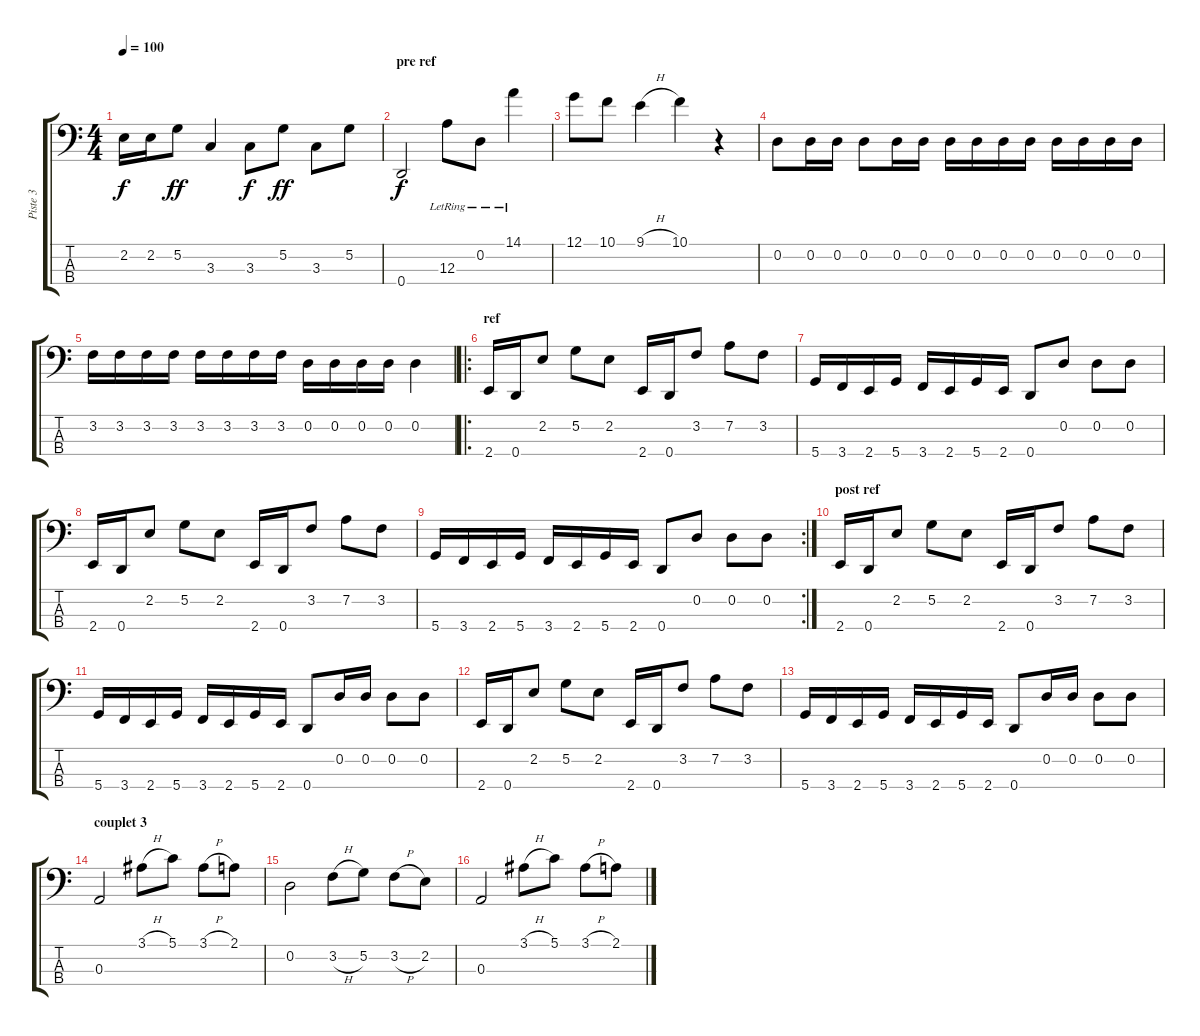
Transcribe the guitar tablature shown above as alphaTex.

\track ("Piste 3" "Piste 3") {instrument electricbasspick}
\staff {score tabs}
\tuning (G2 D2 A1 D1) {hide}
\ts (4 4)
\tempo 100
\clef f4
\ks c
2.2.16{dy f} 2.2.16 5.2.8{dy ff} 3.3.4 3.3.8{dy f} 5.2.8{dy ff} 3.3.8 5.2.8 |
\section ("" "pre ref")
0.4.2{dy f} 12.3{lr}.8 0.2{lr}.8 14.1{lr}.4 |
12.1.8 10.1.8 9.1{h}.4 10.1.4 r.4 |
0.2.8 0.2.16 0.2.16 0.2.8 0.2.16 0.2.16 0.2.16 0.2.16 0.2.16 0.2.16 0.2.16 0.2.16 0.2.16 0.2.16 |
3.2.16 3.2.16 3.2.16 3.2.16 3.2.16 3.2.16 3.2.16 3.2.16 0.2.16 0.2.16 0.2.16 0.2.16 0.2.4 |
\ro
\section ("" "ref")
2.4.16 0.4.16 2.2.8 5.2.8 2.2.8 2.4.16 0.4.16 3.2.8 7.2.8 3.2.8 |
5.4.16 3.4.16 2.4.16 5.4.16 3.4.16 2.4.16 5.4.16 2.4.16 0.4.8 0.2.8 0.2.8 0.2.8 |
2.4.16 0.4.16 2.2.8 5.2.8 2.2.8 2.4.16 0.4.16 3.2.8 7.2.8 3.2.8 |
\rc 2
5.4.16 3.4.16 2.4.16 5.4.16 3.4.16 2.4.16 5.4.16 2.4.16 0.4.8 0.2.8 0.2.8 0.2.8 |
\section ("" "post ref")
2.4.16 0.4.16 2.2.8 5.2.8 2.2.8 2.4.16 0.4.16 3.2.8 7.2.8 3.2.8 |
5.4.16 3.4.16 2.4.16 5.4.16 3.4.16 2.4.16 5.4.16 2.4.16 0.4.8 0.2.16 0.2.16 0.2.8 0.2.8 |
2.4.16 0.4.16 2.2.8 5.2.8 2.2.8 2.4.16 0.4.16 3.2.8 7.2.8 3.2.8 |
5.4.16 3.4.16 2.4.16 5.4.16 3.4.16 2.4.16 5.4.16 2.4.16 0.4.8 0.2.16 0.2.16 0.2.8 0.2.8 |
\section ("" "couplet 3")
0.3.2 3.1{h}.8 5.1.8 3.1{h}.8 2.1.8 |
0.2.2 3.2{h}.8 5.2.8 3.2{h}.8 2.2.8 |
0.3.2 3.1{h}.8 5.1.8 3.1{h}.8 2.1.8
